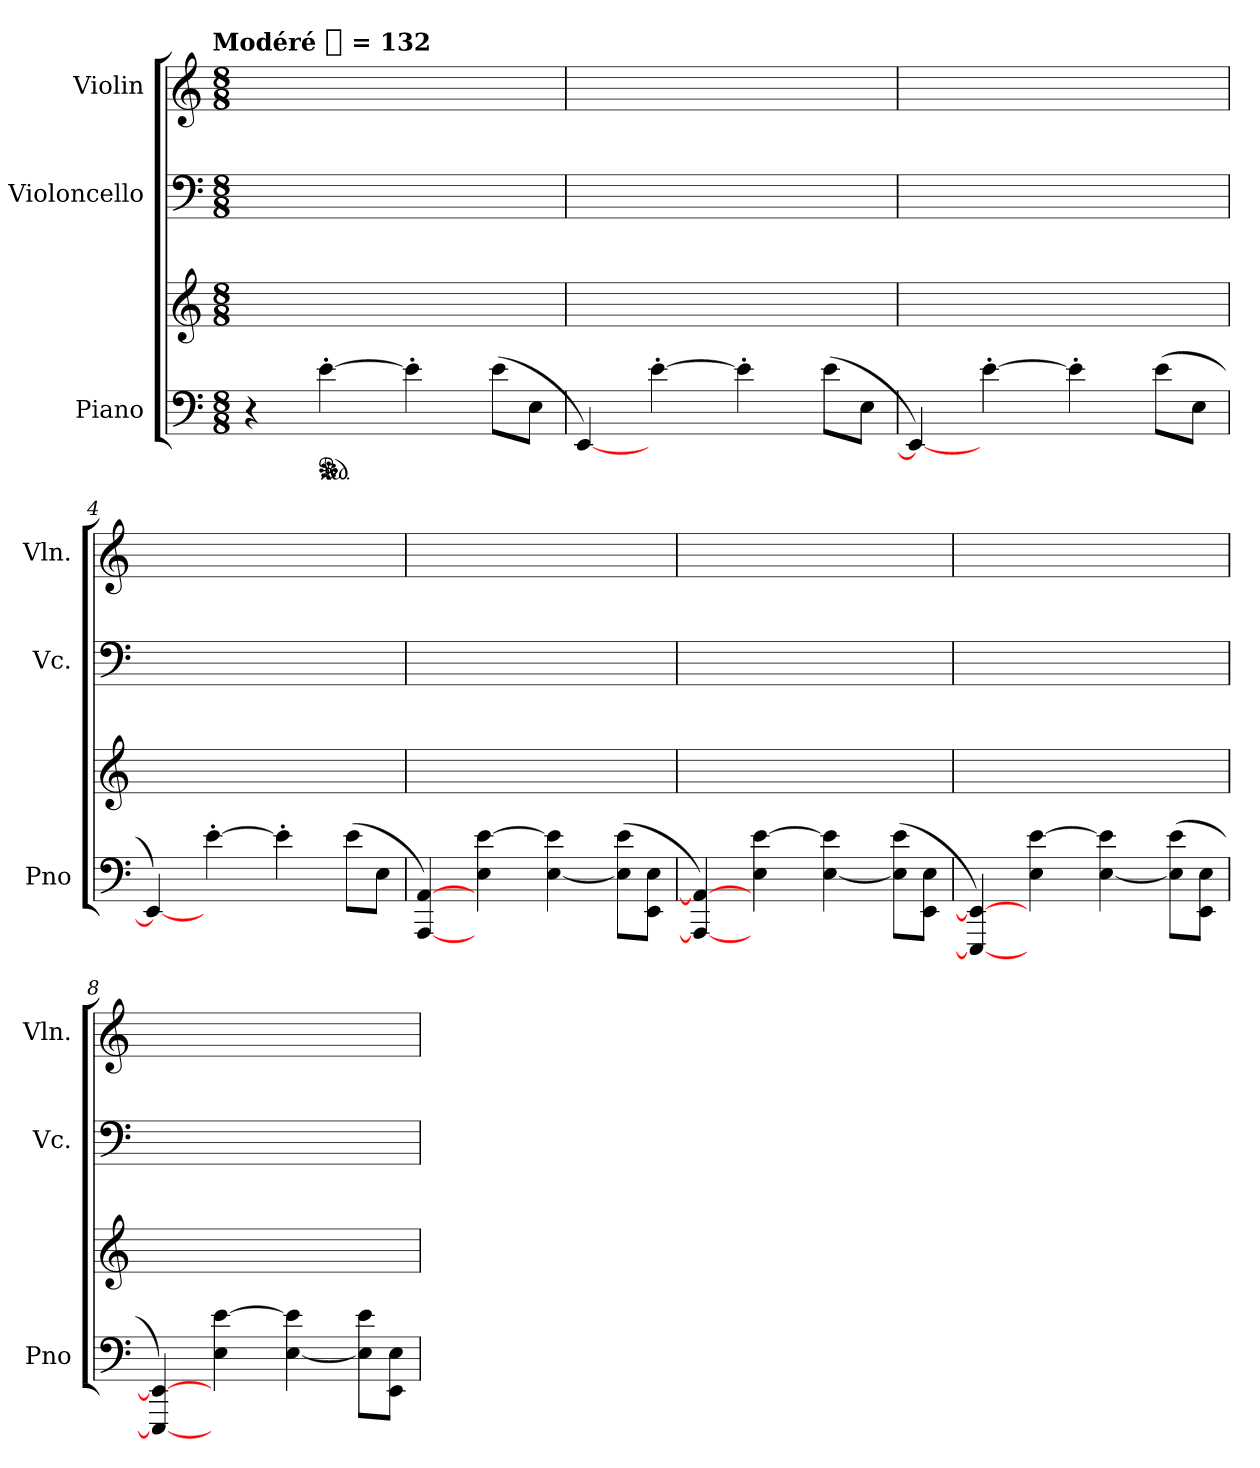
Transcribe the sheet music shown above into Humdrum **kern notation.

**kern	**kern	**kern	**kern
*part3	*part3	*part2	*part1
*staff4	*staff3	*staff2	*staff1
*I"Piano	*	*I"Violoncello	*I"Violin
*I'Pno	*	*I'Vc.	*I'Vln.
*clefF4	*clefG2	*clefF4	*clefG2
*k[]	*k[]	*k[]	*k[]
*C:	*C:	*C:	*C:
!!LO:TX:omd:t=Modéré [8th] = 132
*M8/8	*M8/8	*M8/8	*M8/8
*MM66	*MM66	*MM66	*MM66
=1	=1	=1	=1
4r	8ryy	1ryy	1ryy
.	8.ryy	.	.
*ped	*	*	*
*Xped	*	*	*
[4e'	.	.	.
.	16ryy	.	.
.	8.ryy	.	.
4e']	.	.	.
.	16ryy	.	.
.	8ryy	.	.
(>8eL	4ryy	.	.
8EJ	.	.	.
=2	=2	=2	=2
[4EE)	8ryy	1ryy	1ryy
.	8.ryy	.	.
[4e'	.	.	.
.	16ryy	.	.
.	8.ryy	.	.
4e']	.	.	.
.	16ryy	.	.
.	8ryy	.	.
(>8eL	4ryy	.	.
8EJ	.	.	.
=3	=3	=3	=3
4EE_)	8ryy	1ryy	1ryy
.	8.ryy	.	.
[4e'	.	.	.
.	16ryy	.	.
.	8.ryy	.	.
4e']	.	.	.
.	16ryy	.	.
.	8ryy	.	.
(>8eL	4ryy	.	.
8EJ	.	.	.
=4	=4	=4	=4
4EE_)	8ryy	1ryy	1ryy
.	8.ryy	.	.
[4e'	.	.	.
.	16ryy	.	.
.	8.ryy	.	.
4e']	.	.	.
.	16ryy	.	.
.	8ryy	.	.
(>8eL	4ryy	.	.
8EJ	.	.	.
=5	=5	=5	=5
[4AAA [4AA)	8ryy	8ryy	8ryy
.	8.ryy	8.ryy	8.ryy
4E [4e	.	.	.
.	16ryy	16ryy	16ryy
.	8.ryy	8.ryy	8.ryy
[4E 4e]	.	.	.
.	16ryy	16ryy	16ryy
.	8ryy	8ryy	8ryy
(>8E] 8eL	4ryy	4ryy	4ryy
8EE 8EJ	.	.	.
=6	=6	=6	=6
4AAA_ 4AA_)	8ryy	8ryy	8ryy
.	8.ryy	8.ryy	8.ryy
4E [4e	.	.	.
.	16ryy	16ryy	16ryy
.	8.ryy	8.ryy	8.ryy
[4E 4e]	.	.	.
.	16ryy	16ryy	16ryy
.	8ryy	8ryy	8ryy
(>8E] 8eL	4ryy	4ryy	4ryy
8EE 8EJ	.	.	.
=7	=7	=7	=7
4EEE_ 4EE_)	8ryy	8ryy	8ryy
.	8.ryy	8.ryy	8.ryy
4E [4e	.	.	.
.	16ryy	16ryy	16ryy
.	8.ryy	8.ryy	8.ryy
[4E 4e]	.	.	.
.	16ryy	16ryy	16ryy
.	8ryy	8ryy	8ryy
(>8E] 8eL	4ryy	4ryy	4ryy
8EE 8EJ	.	.	.
=8	=8	=8	=8
4EEE_ 4EE_)	8ryy	8ryy	8ryy
.	8.ryy	8.ryy	8.ryy
4E [4e	.	.	.
.	16ryy	16ryy	16ryy
.	8.ryy	8.ryy	8.ryy
[4E 4e]	.	.	.
.	16ryy	16ryy	16ryy
.	8ryy	8ryy	8ryy
8E] 8eL	4ryy	4ryy	4ryy
8EE 8EJ	.	.	.
=	=	=	=
*-	*-	*-	*-
